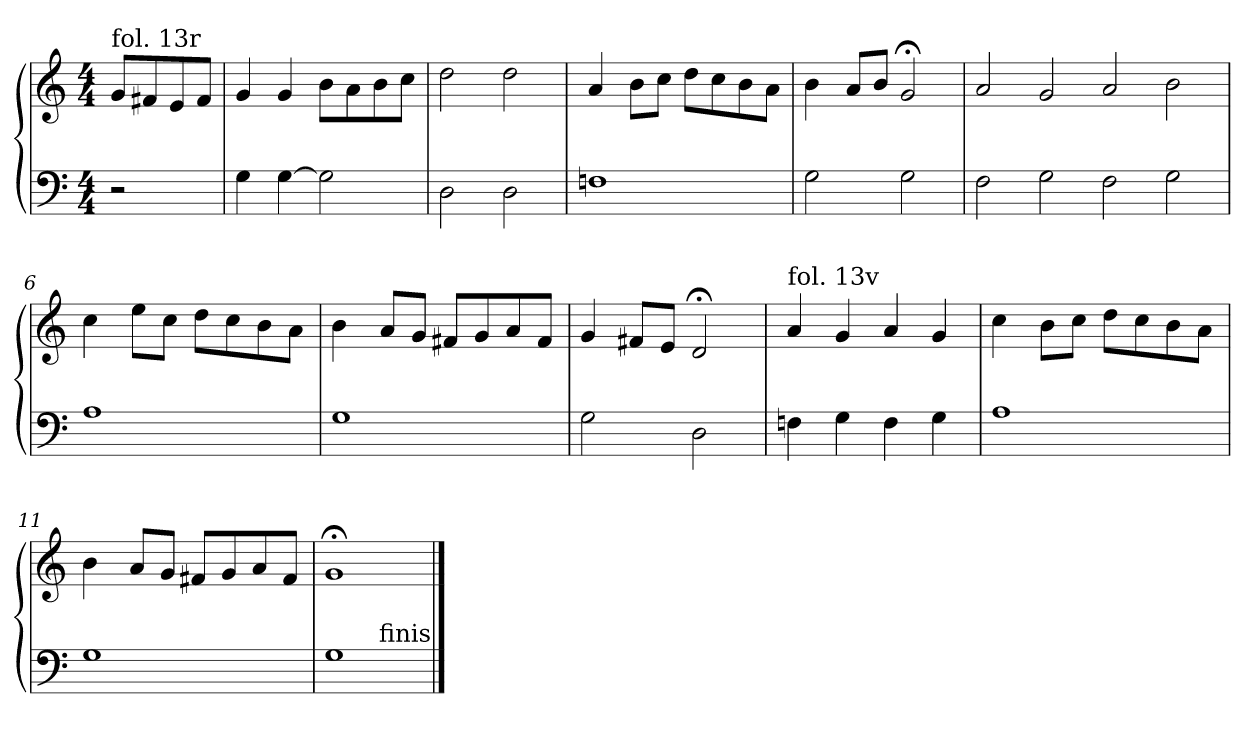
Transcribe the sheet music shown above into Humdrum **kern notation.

**kern	**kern
*part1	*part1
*staff2	*staff1
*clefF4	*clefG2
*k[]	*k[]
*M4/4	*M4/4
=	=
!	!LO:TX:a:t=fol. 13r
2r	8g/L
.	8f#X/
.	8e/
.	8f#/J
=1	=1
4G\	4g/
[4G\	4g/
2G\]	8b\L
.	8a\
.	8b\
.	8cc\J
=2	=2
2D\	2dd\
2D\	2dd\
=3	=3
1Fn	4a/
.	8b\L
.	8cc\J
.	8dd\L
.	8cc\
.	8b\
.	8a\J
=4	=4
2G\	4b\
.	8a/L
.	8b/J
2G\	2g;</
!!LO:LB:g=z
=5	=5
2F\	2a/
2G\	2g/
2F\	2a/
2G\	2b\
=6	=6
1A	4cc\
.	8ee\L
.	8cc\J
.	8dd\L
.	8cc\
.	8b\
.	8a\J
=7	=7
1G	4b\
.	8a/L
.	8g/J
.	8f#X/L
.	8g/
.	8a/
.	8f#/J
=8	=8
2G\	4g/
.	8f#X/L
.	8e/J
2D\	2d;</
!!LO:LB:g=z
=9	=9
!	!LO:TX:a:t=fol. 13v
4Fn\	4a/
4G\	4g/
4F\	4a/
4G\	4g/
=10	=10
1A	4cc\
.	8b\L
.	8cc\J
.	8dd\L
.	8cc\
.	8b\
.	8a\J
=11	=11
1G	4b\
.	8a/L
.	8g/J
.	8f#X/L
.	8g/
.	8a/
.	8f#/J
=12	=12
1G	1g;<
!LO:TX:a:rj:t=finis	!
==	==
*-	*-
